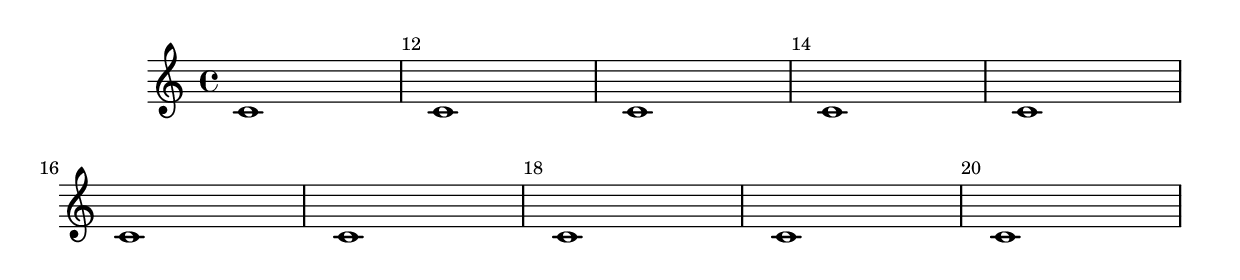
%% DO NOT EDIT this file manually; it is automatically
%% generated from LSR http://lsr.dsi.unimi.it
%% Make any changes in LSR itself, or in Documentation/snippets/new/ ,
%% and then run scripts/auxiliar/makelsr.py
%%
%% This file is in the public domain.
\version "2.14.0"

\header {
  lsrtags = "rhythms"

%% Translation of GIT committish: 70f5f30161f7b804a681cd080274bfcdc9f4fe8c
  texidoces = "

Se pueden imprimir los números de compás a intervalos regulares
mediante el establecimiento de la propiedad
@code{barNumberVisibility}.  Aquí los números de compás se
imprimen a cada dos compases excepto al final de la línea.

"

  doctitlees = "Imprimir números de compás a intervalos regulares"



%% Translation of GIT committish: 0a868be38a775ecb1ef935b079000cebbc64de40
  texidocde = "
Taktnummern können in regelmäßigen Intervallen gesetzt werden, indem
man die Eigenschaft @code{barNumberVisibility} definiert.  In diesem
Beispiel werden die Taktnummern jeden zweiten Takt gesetzt, außer
am Ende einer Zeile.

"
  doctitlede = "Setzen der Taktnummern in regelmäßigen Intervallen"



%% Translation of GIT committish: 374d57cf9b68ddf32a95409ce08ba75816900f6b
  texidocfr = "
Vous pouvez imprimer un numéro de mesure à intervalle régulier plutôt
qu'en tête de chaque ligne seulement, en recourrant à la propriété
@code{barNumberVisibility}.  Voici comment afficher le numéro toutes les
deux mesures sauf en fin de ligne.

"
  doctitlefr = "Imprimer les numéros de mesure à intervalle régulier"

  texidoc = "
Bar numbers can be printed at regular intervals by setting the property
@code{barNumberVisibility}. Here the bar numbers are printed every two
measures except at the end of the line.

"
  doctitle = "Printing bar numbers at regular intervals"
} % begin verbatim

\relative c' {
  \override Score.BarNumber #'break-visibility = #end-of-line-invisible
  \set Score.currentBarNumber = #11
  % Permit first bar number to be printed
  \bar ""
  % Print a bar number every second measure
  \set Score.barNumberVisibility = #(every-nth-bar-number-visible 2)
  c1 | c | c | c | c
  \break
  c1 | c | c | c | c
}

